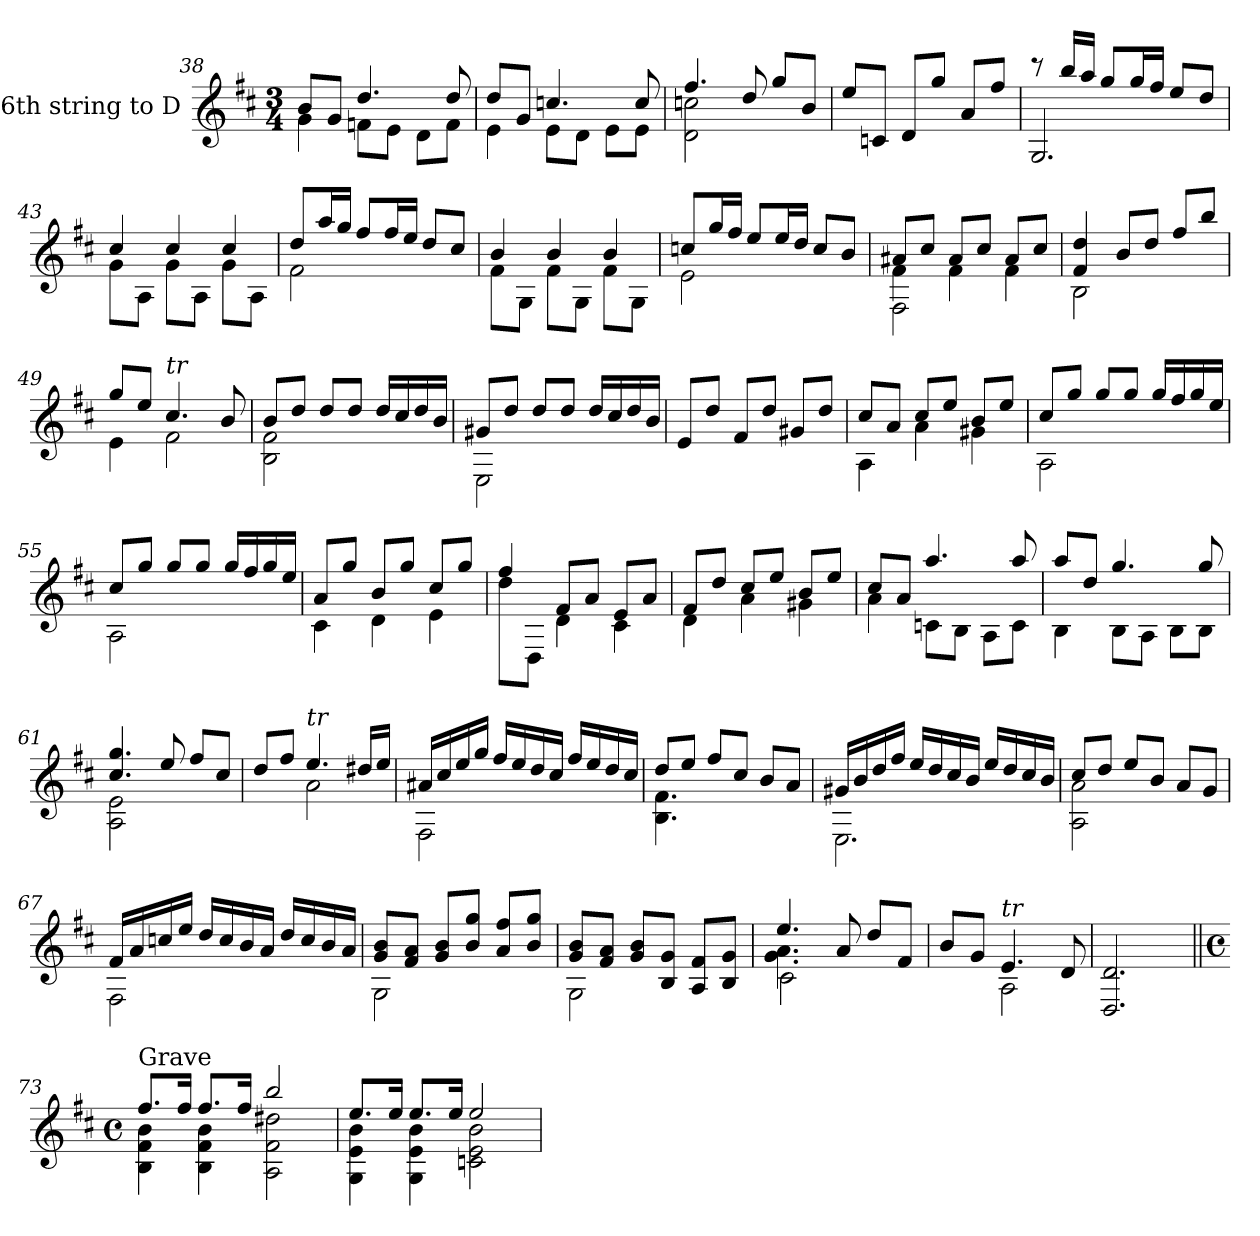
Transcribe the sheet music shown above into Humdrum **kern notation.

**kern
*part1
*staff1
*I"6th string to D
*clefG2
*k[f#c#]
*D:
*M3/4
=38
*^
8bi/L	4gi\
8gi/J	.
4.ddi/	8fni\L
.	8ei\J
.	8di\L
8ddi/	8fi\J
=39	=39
8ddi/L	4ei\
8gi/J	.
4.ccni/	8ei\L
.	8di\J
.	8ei\L
8cci/	8ei\J
=40	=40
4.ff#i/	2di\ 2ccni
8ddi/	.
8ggi/L	4ryy
8bi/J	.
*v	*v
!!LO:LB:g=z
=41
8eei/L
8cni/J
8di/L
8ggi/J
8ai/L
8ff#i/J
=42
*^
8r	2.Gi/
16bbi/LL	.
16aai/JJ	.
8ggi/L	.
16ggi/L	.
16ff#i/JJ	.
8eei/L	.
8ddi/J	.
=43	=43
4cc#i/	8gi\L
.	8Ai\J
4cc#i/	8gi\L
.	8Ai\J
4cc#i/	8gi\L
.	8Ai\J
=44	=44
8ddi/L	2f#i\
16aai/L	.
16ggi/JJ	.
8ff#i/L	.
16ff#i/L	.
16eei/JJ	.
8ddi/L	4ryy
8cc#i/J	.
=45	=45
4bi/	8f#i\L
.	8Gi\J
4bi/	8f#i\L
.	8Gi\J
4bi/	8f#i\L
.	8Gi\J
=46	=46
8ccni/L	2ei\
16ggi/L	.
16ff#i/JJ	.
8eei/L	.
16eei/L	.
16ddi/JJ	.
8cci/L	4ryy
8bi/J	.
=47	=47
*	*^
8a#Xi/L	4f#i\	2F#i\
8cc#i/J	.	.
8a#i/L	4f#i\	.
8cc#i/J	.	.
8a#i/L	4f#i\	4ryy
8cc#i/J	.	.
*	*v	*v
!!LO:LB:g=z
=48	=48
4f#i/ 4ddi	2Bi\
8bi/L	.
8ddi/J	.
8ff#i/L	4ryy
8bbi/J	.
=49	=49
8ggi/L	4ei\
8eei/J	.
!LO:TX:a:i:t=tr	!
4.cc#i/	2f#i\
8bi/	.
=50	=50
8bi/L	2Bi\ 2f#i
8ddi/J	.
8ddi/L	.
8ddi/J	.
16ddi/LL	4ryy
16cc#i/	.
16ddi/	.
16bi/JJ	.
=51	=51
8g#Xi/L	2Ei\
8ddi/J	.
8ddi/L	.
8ddi/J	.
16ddi/LL	4ryy
16cc#i/	.
16ddi/	.
16bi/JJ	.
*v	*v
=52
8ei/L
8ddi/J
8f#i/L
8ddi/J
8g#Xi/L
8ddi/J
=53
*^
8cc#i/L	4Ai\
8ai/J	.
8cc#i/L	4ai\
8eei/J	.
8bi/L	4g#Xi\
8eei/J	.
=54	=54
8cc#i/L	2Ai\
8ggi/J	.
8ggi/L	.
8ggi/J	.
16ggi/LL	4ryy
16ff#i/	.
16ggi/	.
16eei/JJ	.
!!LO:LB:g=z	!!
=55	=55
8cc#i/L	2Ai\
8ggi/J	.
8ggi/L	.
8ggi/J	.
16ggi/LL	4ryy
16ff#i/	.
16ggi/	.
16eei/JJ	.
=56	=56
8ai/L	4c#i\
8ggi/J	.
8bi/L	4di\
8ggi/J	.
8cc#i/L	4ei\
8ggi/J	.
=57	=57
4ff#i/	8ddi\L
.	8Di\J
8f#i/L	4di\
8ai/J	.
8ei/L	4c#i\
8ai/J	.
=58	=58
8f#i/L	4di\
8ddi/J	.
8cc#i/L	4ai\
8eei/J	.
8bi/L	4g#Xi\
8eei/J	.
=59	=59
8cc#i/L	4ai\
8ai/J	.
4.aai/	8cni\L
.	8Bi\J
.	8Ai\L
8aai/	8ci\J
=60	=60
8aai/L	4Bi\
8ddi/J	.
4.ggi/	8Bi\L
.	8Ai\J
.	8Bi\L
8ggi/	8Bi\J
=61	=61
4.cc#i/ 4.ggi	2Ai\ 2ei
8eei/	.
8ff#i/L	4ryy
8cc#i/J	.
!!LO:LB:g=z	!!
=62	=62
8ddi/L	4ryy
8ff#i/J	.
!LO:TX:a:i:t=tr	!
4.eei/	2ai\
16dd#Xi/LL	.
16eei/JJ	.
=63	=63
16a#Xi/LL	2F#i\
16cc#i/	.
16eei/	.
16ggi/JJ	.
16ff#i/LL	.
16eei/	.
16ddi/	.
16cc#i/JJ	.
16ff#i/LL	4ryy
16eei/	.
16ddi/	.
16cc#i/JJ	.
=64	=64
8ddi/L	4.Bi\ 4.f#i
8eei/J	.
8ff#i/L	.
8cc#i/J	8ryy
8bi/L	4ryy
8ai/J	.
=65	=65
16g#Xi/LL	2.Ei\
16bi/	.
16ddi/	.
16ff#i/JJ	.
16eei/LL	.
16ddi/	.
16cc#i/	.
16bi/JJ	.
16eei/LL	.
16ddi/	.
16cc#i/	.
16bi/JJ	.
=66	=66
8cc#i/L	2Ai\ 2ai
8ddi/J	.
8eei/L	.
8bi/J	.
8ai/L	4ryy
8gi/J	.
!!LO:LB:g=z	!!
=67	=67
16f#i/LL	2F#i\
16ai/	.
16ccni/	.
16eei/JJ	.
16ddi/LL	.
16cci/	.
16bi/	.
16ai/JJ	.
16ddi/LL	4ryy
16cci/	.
16bi/	.
16ai/JJ	.
=68	=68
8gi/ 8biL	2Gi\
8f#i/ 8aiJ	.
8gi/ 8biL	.
8bi/ 8ggiJ	.
8ai/ 8ff#iL	4ryy
8bi/ 8ggiJ	.
=69	=69
8gi/ 8biL	2Gi\
8f#i/ 8aiJ	.
8gi/ 8biL	.
8Bi/ 8giJ	.
8Ai/ 8f#iL	4ryy
8Bi/ 8giJ	.
=70	=70
*	*^
4.eei/	4.gi\ 4.ai	2c#i\
8ai/	4.ryy	.
8ddi/L	.	4ryy
8f#i/J	.	.
*	*v	*v
=71	=71
8bi/L	4ryy
8gi/J	.
!LO:TX:a:i:t=tr	!
4.ei/	2Ai\
8di/	.
*v	*v
=72
2.Di/ 2.di
!!LO:PB:g=z
=73||
*M4/4
*met(c)
*^
!LO:TX:a:t=Grave	!
8.ff#i/L	4Bi\ 4f#i 4bi
16ff#i/Jk	.
8.ff#i/L	4Bi\ 4f#i 4bi
16ff#i/Jk	.
2bbi/	2Ai\ 2f#i 2dd#Xi
=74	=74
8.eei/L	4Gi\ 4ei 4bi
16eei/Jk	.
8.eei/L	4Gi\ 4ei 4bi
16eei/Jk	.
2eei/	2cni\ 2ei 2bi
*v	*v
=
*-
